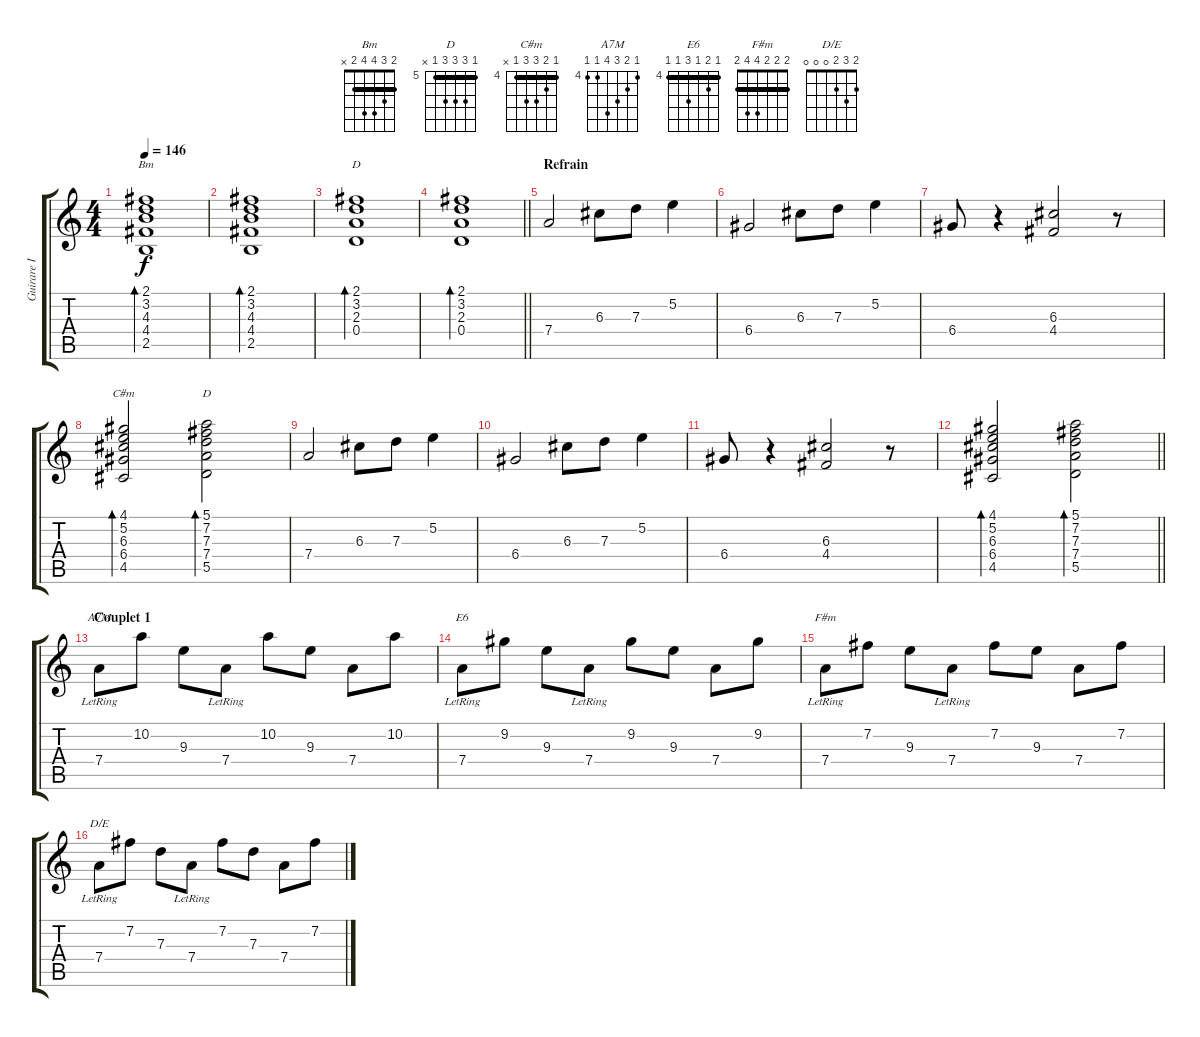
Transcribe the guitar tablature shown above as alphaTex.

\track ("Guirare I" "Guirare I") {instrument electricguitarclean}
\staff {score tabs}
\tuning (E4 B3 G3 D3 A2 E2) {hide}
\chord ("Bm" 2 3 4 4 2 x) {barre 2}
\chord ("D" 2 3 2 0 x x) {barre 2}
\chord ("C#m" 4 5 6 6 4 x) {firstfret 4 barre 4}
\chord ("D" 5 7 7 7 5 x) {firstfret 5 barre 5}
\chord ("A7M" 4 5 6 7 4 4) {firstfret 4}
\chord ("E6" 4 5 4 6 4 4) {firstfret 4 barre 4}
\chord ("F#m" 2 2 2 4 4 2) {barre 2}
\chord ("D/E" 2 3 2 0 0 0)
\ts (4 4)
\tempo 146
\clef g2
\ks c
(2.1 3.2 4.3 4.4 2.5).1{bd 240 ch "Bm" dy f} |
(2.1 3.2 4.3 4.4 2.5).1{bd 240} |
(2.1 3.2 2.3 0.4).1{bd 240 ch "D"} |
\barLineRight lightlight
(2.1 3.2 2.3 0.4).1{bd 240} |
\section ("" "Refrain")
7.4.2 6.3.8 7.3.8 5.2.4 |
6.4.2 6.3.8 7.3.8 5.2.4 |
6.4.8 r.4 (6.3 4.4).2 r.8 |
(4.1 5.2 6.3 6.4 4.5).2{bd 60 ch "C#m"} (5.1 7.2 7.3 7.4 5.5).2{bd 60 ch "D"} |
7.4.2 6.3.8 7.3.8 5.2.4 |
6.4.2 6.3.8 7.3.8 5.2.4 |
6.4.8 r.4 (6.3 4.4).2 r.8 |
\barLineRight lightlight
(4.1 5.2 6.3 6.4 4.5).2{bd 60} (5.1 7.2 7.3 7.4 5.5).2{bd 60} |
\section ("" "Couplet 1")
7.4{lr}.8{ch "A7M"} 10.2.8 9.3.8 7.4{lr}.8 10.2.8 9.3.8 7.4.8 10.2.8 |
7.4{lr}.8{ch "E6"} 9.2.8 9.3.8 7.4{lr}.8 9.2.8 9.3.8 7.4.8 9.2.8 |
7.4{lr}.8{ch "F#m"} 7.2.8 9.3.8 7.4{lr}.8 7.2.8 9.3.8 7.4.8 7.2.8 |
7.4{lr}.8{ch "D/E"} 7.2.8 7.3.8 7.4{lr}.8 7.2.8 7.3.8 7.4.8 7.2.8
